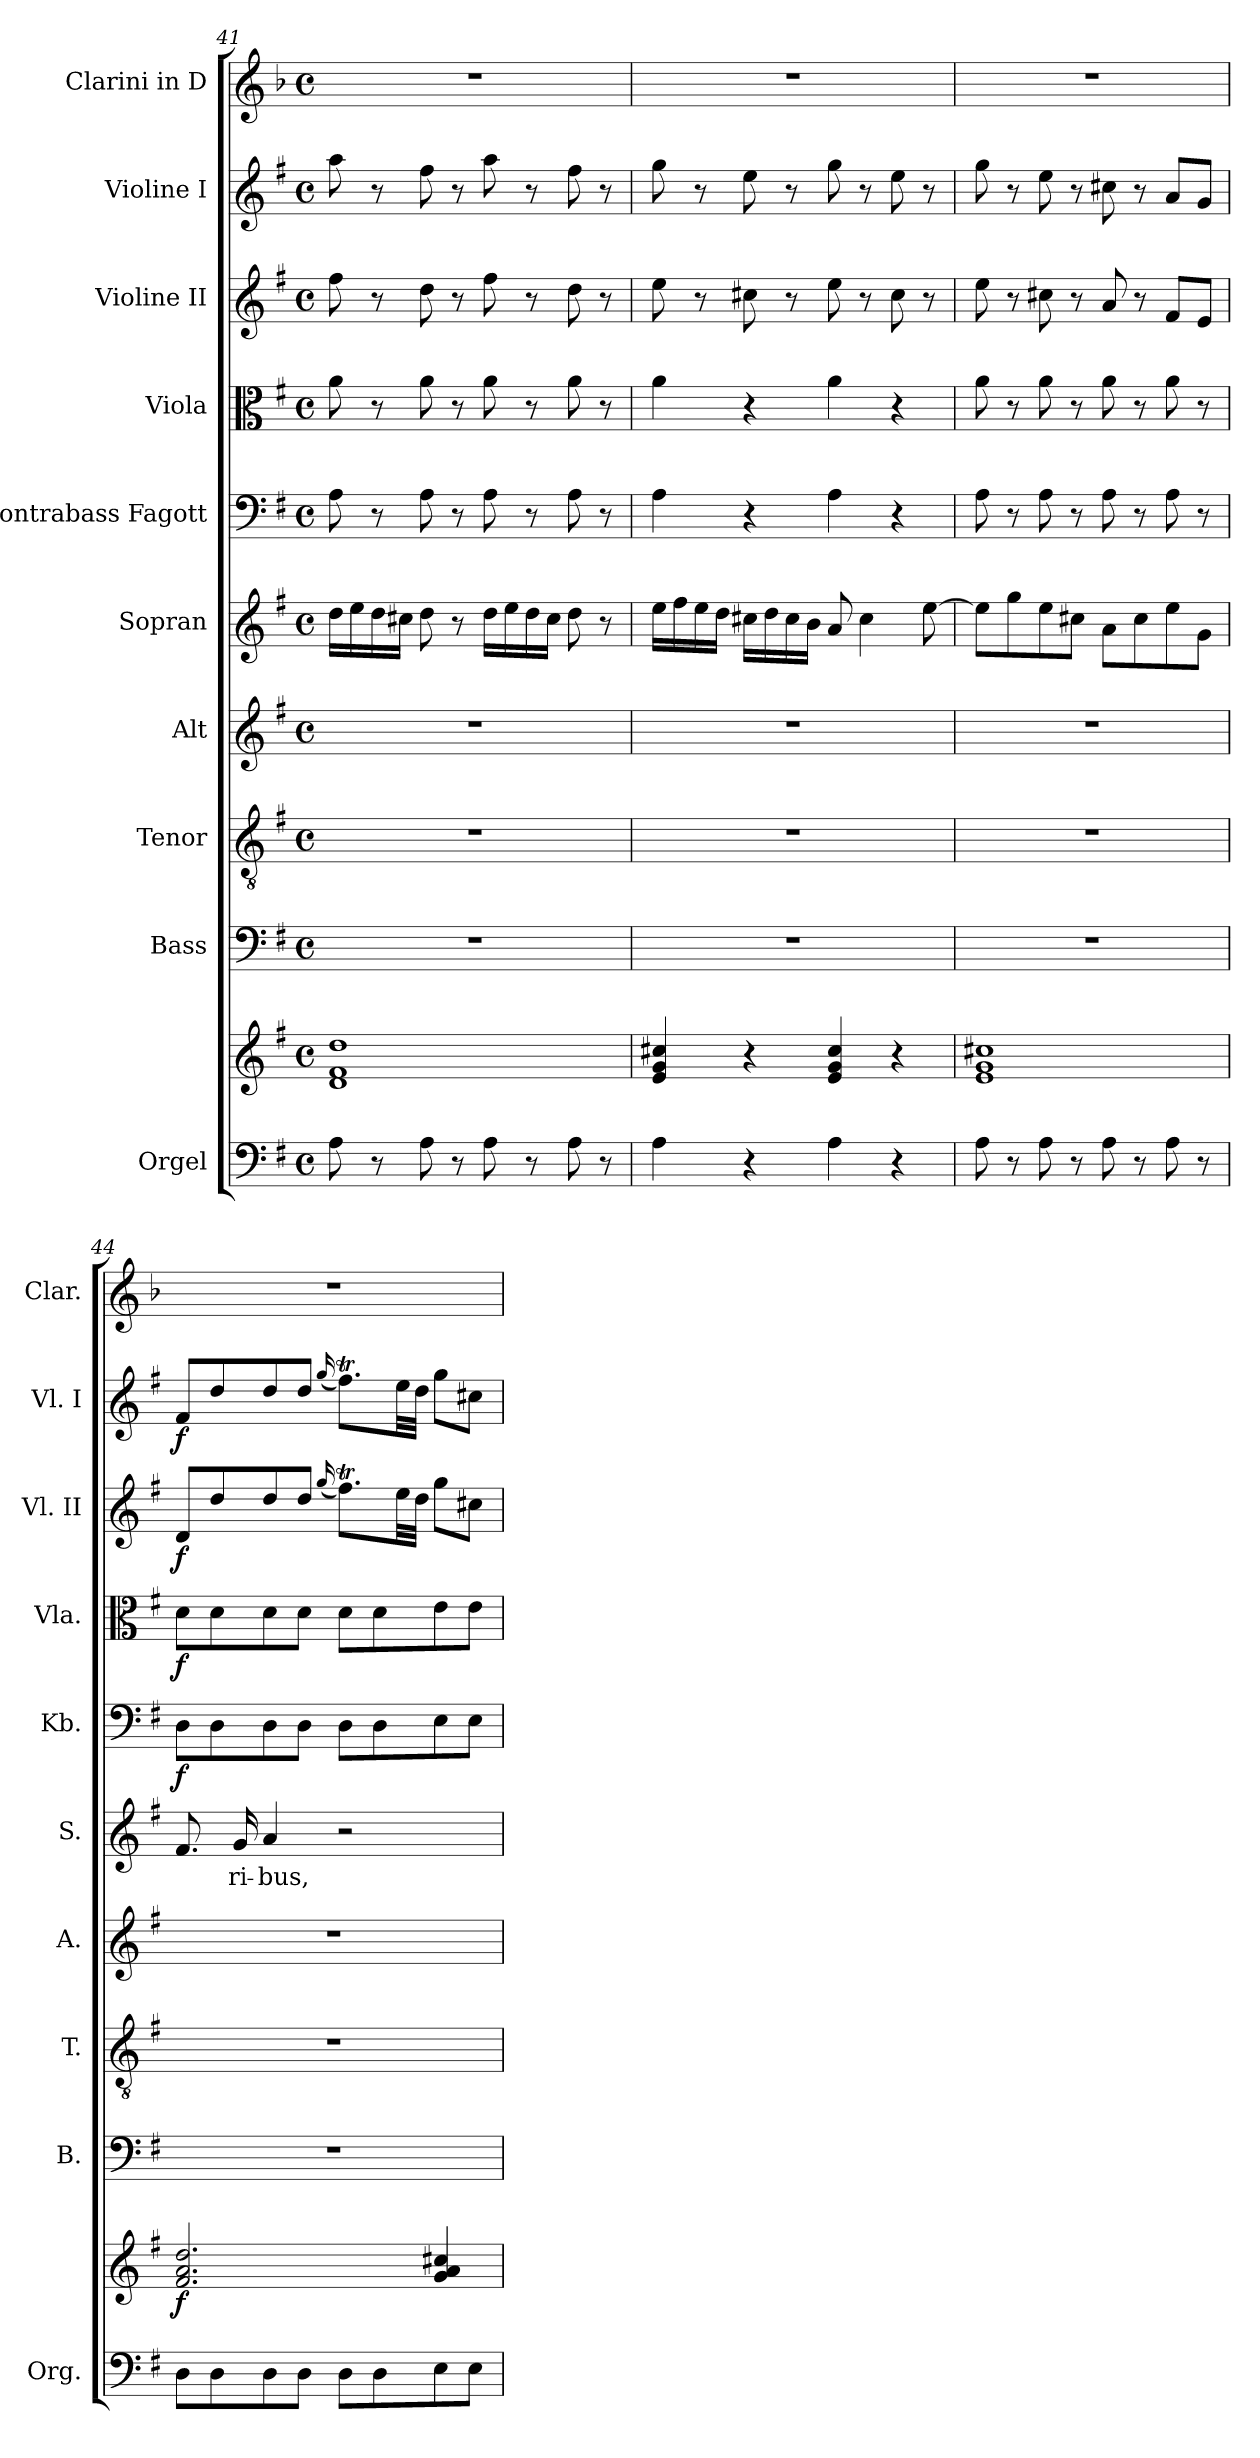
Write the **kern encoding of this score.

**kern	**kern	**dynam	**kern	**kern	**kern	**kern	**text	**kern	**dynam	**kern	**dynam	**kern	**dynam	**kern	**dynam	**kern
*part10	*part10	*part10	*part9	*part8	*part7	*part6	*part6	*part5	*part5	*part4	*part4	*part3	*part3	*part2	*part2	*part1
*staff11	*staff10	*staff10/11	*staff9	*staff8	*staff7	*staff6	*staff6	*staff5	*staff5	*staff4	*staff4	*staff3	*staff3	*staff2	*staff2	*staff1
*I"Orgel	*	*	*I"Bass	*I"Tenor	*I"Alt	*I"Sopran	*	*I"Kontrabass Fagott	*	*I"Viola	*	*I"Violine II	*	*I"Violine I	*	*I"Clarini in D
*I'Org.	*	*	*I'B.	*I'T.	*I'A.	*I'S.	*	*I'Kb.	*	*I'Vla.	*	*I'Vl. II	*	*I'Vl. I	*	*I'Clar.
*clefF4	*clefG2	*	*clefF4	*clefGv2	*clefG2	*clefG2	*	*clefF4	*	*clefC3	*	*clefG2	*	*clefG2	*	*clefG2
*	*	*	*	*	*	*	*	*ITrd7c12	*	*	*	*	*	*	*	*ITrd-1c-2
*k[f#]	*k[f#]	*	*k[f#]	*k[f#]	*k[f#]	*k[f#]	*	*k[f#]	*	*k[f#]	*	*k[f#]	*	*k[f#]	*	*k[f#]
*G:	*G:	*	*G:	*G:	*G:	*G:	*	*G:	*	*G:	*	*G:	*	*G:	*	*G:
*M4/4	*M4/4	*	*M4/4	*M4/4	*M4/4	*M4/4	*	*M4/4	*	*M4/4	*	*M4/4	*	*M4/4	*	*M4/4
*met(c)	*met(c)	*	*met(c)	*met(c)	*met(c)	*met(c)	*	*met(c)	*	*met(c)	*	*met(c)	*	*met(c)	*	*met(c)
=41	=41	=41	=41	=41	=41	=41	=41	=41	=41	=41	=41	=41	=41	=41	=41	=41
8A\	1d 1f# 1dd	.	1r	1r	1r	16dd\LL	.	8AA\	.	8a\	.	8ff#\	.	8aa\	.	1r
.	.	.	.	.	.	16ee\	.	.	.	.	.	.	.	.	.	.
8r	.	.	.	.	.	16dd\	.	8r	.	8r	.	8r	.	8r	.	.
.	.	.	.	.	.	16cc#X\JJ	.	.	.	.	.	.	.	.	.	.
8A\	.	.	.	.	.	8dd\	.	8AA\	.	8a\	.	8dd\	.	8ff#\	.	.
8r	.	.	.	.	.	8r	.	8r	.	8r	.	8r	.	8r	.	.
8A\	.	.	.	.	.	16dd\LL	.	8AA\	.	8a\	.	8ff#\	.	8aa\	.	.
.	.	.	.	.	.	16ee\	.	.	.	.	.	.	.	.	.	.
8r	.	.	.	.	.	16dd\	.	8r	.	8r	.	8r	.	8r	.	.
.	.	.	.	.	.	16cc#\JJ	.	.	.	.	.	.	.	.	.	.
8A\	.	.	.	.	.	8dd\	.	8AA\	.	8a\	.	8dd\	.	8ff#\	.	.
8r	.	.	.	.	.	8r	.	8r	.	8r	.	8r	.	8r	.	.
=42	=42	=42	=42	=42	=42	=42	=42	=42	=42	=42	=42	=42	=42	=42	=42	=42
4A\	4e/ 4g/ 4cc#X/	.	1r	1r	1r	16ee\LL	.	4AA\	.	4a\	.	8ee\	.	8gg\	.	1r
.	.	.	.	.	.	16ff#\	.	.	.	.	.	.	.	.	.	.
.	.	.	.	.	.	16ee\	.	.	.	.	.	8r	.	8r	.	.
.	.	.	.	.	.	16dd\JJ	.	.	.	.	.	.	.	.	.	.
4r	4r	.	.	.	.	16cc#X\LL	.	4r	.	4r	.	8cc#X\	.	8ee\	.	.
.	.	.	.	.	.	16dd\	.	.	.	.	.	.	.	.	.	.
.	.	.	.	.	.	16cc#\	.	.	.	.	.	8r	.	8r	.	.
.	.	.	.	.	.	16b\JJ	.	.	.	.	.	.	.	.	.	.
4A\	4e/ 4g/ 4cc#/	.	.	.	.	8a/	.	4AA\	.	4a\	.	8ee\	.	8gg\	.	.
.	.	.	.	.	.	4cc#\	.	.	.	.	.	8r	.	8r	.	.
4r	4r	.	.	.	.	.	.	4r	.	4r	.	8cc#\	.	8ee\	.	.
.	.	.	.	.	.	[8ee\	.	.	.	.	.	8r	.	8r	.	.
=43	=43	=43	=43	=43	=43	=43	=43	=43	=43	=43	=43	=43	=43	=43	=43	=43
8A\	1e 1g 1cc#X	.	1r	1r	1r	8ee\L]	.	8AA\	.	8a\	.	8ee\	.	8gg\	.	1r
8r	.	.	.	.	.	8gg\	.	8r	.	8r	.	8r	.	8r	.	.
8A\	.	.	.	.	.	8ee\	.	8AA\	.	8a\	.	8cc#X\	.	8ee\	.	.
8r	.	.	.	.	.	8cc#X\J	.	8r	.	8r	.	8r	.	8r	.	.
8A\	.	.	.	.	.	8a\L	.	8AA\	.	8a\	.	8a/	.	8cc#X\	.	.
8r	.	.	.	.	.	8cc#\	.	8r	.	8r	.	8r	.	8r	.	.
8A\	.	.	.	.	.	8ee\	.	8AA\	.	8a\	.	8f#/L	.	8a/L	.	.
8r	.	.	.	.	.	8g\J	.	8r	.	8r	.	8e/J	.	8g/J	.	.
!!LO:PB:g=z
=44	=44	=44	=44	=44	=44	=44	=44	=44	=44	=44	=44	=44	=44	=44	=44	=44
!	!	!LO:DY:b	!	!	!	!	!	!	!LO:DY:b	!	!LO:DY:b	!	!LO:DY:b	!	!LO:DY:b	!
8D\L	2.f#/ 2.a/ 2.dd/	f	1r	1r	1r	8.f#/	.	8DD\L	f	8d\L	f	8d/L	f	8f#/L	f	1r
8D\	.	.	.	.	.	.	.	8DD\	.	8d\	.	8dd/	.	8dd/	.	.
!	!	!	!	!	!	!	!LO:LY:b	!	!	!	!	!	!	!	!	!
.	.	.	.	.	.	16g/	-ri-	.	.	.	.	.	.	.	.	.
!	!	!	!	!	!	!	!LO:LY:b	!	!	!	!	!	!	!	!	!
8D\	.	.	.	.	.	4a/	-bus,	8DD\	.	8d\	.	8dd/	.	8dd/	.	.
8D\J	.	.	.	.	.	.	.	8DD\J	.	8d\J	.	8dd/J	.	8dd/J	.	.
.	.	.	.	.	.	.	.	.	.	.	.	(<16qqgg/	.	(<16qqgg/	.	.
8D\L	.	.	.	.	.	2r	.	8DD\L	.	8d\L	.	8.ff#t\L)	.	8.ff#t\L)	.	.
8D\	.	.	.	.	.	.	.	8DD\	.	8d\	.	.	.	.	.	.
.	.	.	.	.	.	.	.	.	.	.	.	32ee\LL	.	32ee\LL	.	.
.	.	.	.	.	.	.	.	.	.	.	.	32dd\JJJ	.	32dd\JJJ	.	.
8E\	4g/ 4a/ 4cc#X/	.	.	.	.	.	.	8EE\	.	8e\	.	8gg\L	.	8gg\L	.	.
8E\J	.	.	.	.	.	.	.	8EE\J	.	8e\J	.	8cc#X\J	.	8cc#X\J	.	.
=	=	=	=	=	=	=	=	=	=	=	=	=	=	=	=	=
*-	*-	*-	*-	*-	*-	*-	*-	*-	*-	*-	*-	*-	*-	*-	*-	*-
